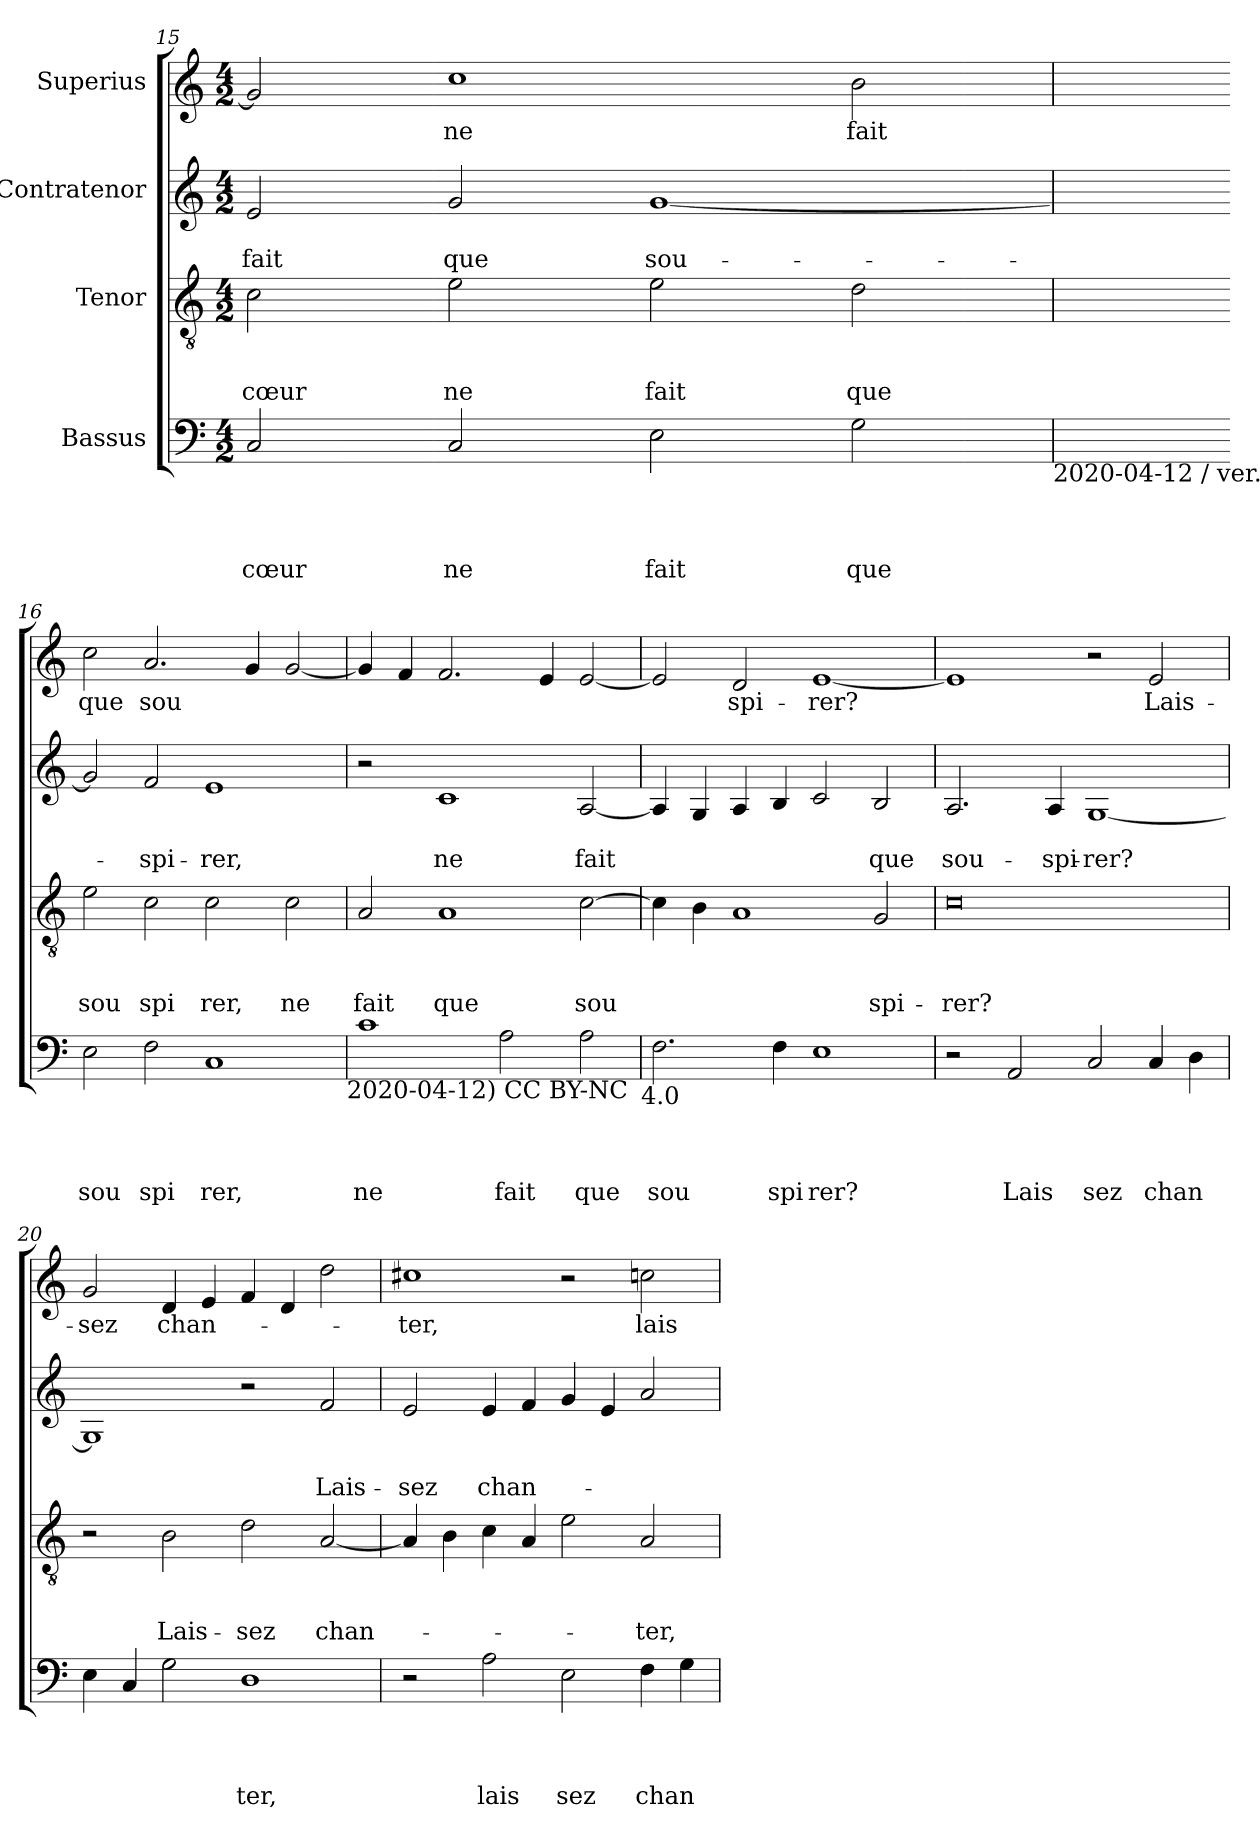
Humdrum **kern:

**kern	**text	**text	**text	**text	**kern	**text	**text	**text	**kern	**text	**text	**kern	**text
*part4	*part4	*part4	*part4	*part4	*part3	*part3	*part3	*part3	*part2	*part2	*part2	*part1	*part1
*staff4	*staff4	*staff4	*staff4	*staff4	*staff3	*staff3	*staff3	*staff3	*staff2	*staff2	*staff2	*staff1	*staff1
*I"Bassus	*	*	*	*	*I"Tenor	*	*	*	*I"Contratenor	*	*	*I"Superius	*
*clefF4	*	*	*	*	*clefGv2	*	*	*	*clefG2	*	*	*clefG2	*
*k[]	*	*	*	*	*k[]	*	*	*	*k[]	*	*	*k[]	*
*C:	*	*	*	*	*C:	*	*	*	*C:	*	*	*C:	*
*M4/2	*	*	*	*	*M4/2	*	*	*	*M4/2	*	*	*M4/2	*
=15	=15	=15	=15	=15	=15	=15	=15	=15	=15	=15	=15	=15	=15
!	!	!	!	!LO:LY:b	!	!	!	!LO:LY:b	!	!	!LO:LY:b	!	!
2C/	.	.	.	cœur	2c\	.	.	cœur	2e/	.	fait	2g/]	.
!	!	!	!	!LO:LY:b	!	!	!	!LO:LY:b	!	!	!LO:LY:b	!	!LO:LY:b
2C/	.	.	.	ne	2e\	.	.	ne	2g/	.	que	1cc	ne
!	!	!	!	!LO:LY:b	!	!	!	!LO:LY:b	!	!	!LO:LY:b	!	!
2E\	.	.	.	fait	2e\	.	.	fait	[<1g	.	sou-	.	.
!	!	!	!	!LO:LY:b	!	!	!	!LO:LY:b	!	!	!	!	!LO:LY:b
2G\	.	.	.	que	2d\	.	.	que	.	.	.	2b\	fait
!LO:TX:b:t=2020-04-12 / ver.	!	!	!	!	!	!	!	!	!	!	!	!	!
=16	=16	=16	=16	=16	=16	=16	=16	=16	=16	=16	=16	=16	=16
!	!	!	!	!LO:LY:b	!	!	!	!LO:LY:b	!	!	!	!	!LO:LY:b
2E\	.	.	.	sou	2e\	.	.	sou	2g/]	.	.	2cc\	que
!	!	!	!	!LO:LY:b	!	!	!	!LO:LY:b	!	!	!LO:LY:b	!	!LO:LY:b
2F\	.	.	.	spi	2c\	.	.	spi	2f/	.	-spi-	2.a/	sou
!	!	!	!	!LO:LY:b	!	!	!	!LO:LY:b	!	!	!LO:LY:b	!	!
1C	.	.	.	rer,	2c\	.	.	rer,	1e	.	-rer,	.	.
.	.	.	.	.	.	.	.	.	.	.	.	4g/	.
!	!	!	!	!	!	!	!	!LO:LY:b	!	!	!	!	!
.	.	.	.	.	2c\	.	.	ne	.	.	.	[<2g/	.
!LO:TX:b:t=2020-04-12) CC BY-NC	!	!	!	!	!	!	!	!	!	!	!	!	!
=17	=17	=17	=17	=17	=17	=17	=17	=17	=17	=17	=17	=17	=17
!	!	!	!	!LO:LY:b	!	!	!	!LO:LY:b	!	!	!	!	!
1c	.	.	.	ne	2A/	.	.	fait	2r	.	.	4g/]	.
.	.	.	.	.	.	.	.	.	.	.	.	4f/	.
!	!	!	!	!	!	!	!	!LO:LY:b	!	!	!LO:LY:b	!	!
.	.	.	.	.	1A	.	.	que	1c	.	ne	2.f/	.
!	!	!	!	!LO:LY:b	!	!	!	!	!	!	!	!	!
2A\	.	.	.	fait	.	.	.	.	.	.	.	.	.
.	.	.	.	.	.	.	.	.	.	.	.	4e/	.
!	!	!	!	!LO:LY:b	!	!	!	!LO:LY:b	!	!	!LO:LY:b	!	!
2A\	.	.	.	que	[>2c\	.	.	sou	[>2A/	.	fait	[>2e/	.
!LO:TX:b:t=4.0	!	!	!	!	!	!	!	!	!	!	!	!	!
!!LO:PB:g=z
=18	=18	=18	=18	=18	=18	=18	=18	=18	=18	=18	=18	=18	=18
!	!	!	!	!LO:LY:b	!	!	!	!	!	!	!	!	!
2.F\	.	.	.	sou	4c\]	.	.	.	4A/]	.	.	2e/]	.
.	.	.	.	.	4B\	.	.	.	4G/	.	.	.	.
!	!	!	!	!	!	!	!	!	!	!	!	!	!LO:LY:b
.	.	.	.	.	1A	.	.	.	4A/	.	.	2d/	spi-
!	!	!	!	!LO:LY:b	!	!	!	!	!	!	!	!	!
4F\	.	.	.	spi	.	.	.	.	4B/	.	.	.	.
!	!	!	!	!LO:LY:b	!	!	!	!	!	!	!	!	!LO:LY:b
1E	.	.	.	rer?	.	.	.	.	2c/	.	.	[<1e	-rer?
!	!	!	!	!	!	!	!	!LO:LY:b	!	!	!LO:LY:b	!	!
.	.	.	.	.	2G/	.	.	spi-	2B/	.	que	.	.
=19	=19	=19	=19	=19	=19	=19	=19	=19	=19	=19	=19	=19	=19
!	!	!	!	!	!	!	!	!LO:LY:b	!	!	!LO:LY:b	!	!
2r	.	.	.	.	0c	.	.	-rer?	2.A/	.	sou-	1e]	.
!	!	!	!	!LO:LY:b	!	!	!	!	!	!	!	!	!
2AA/	.	.	.	Lais	.	.	.	.	.	.	.	.	.
!	!	!	!	!	!	!	!	!	!	!	!LO:LY:b	!	!
.	.	.	.	.	.	.	.	.	4A/	.	-spi-	.	.
!	!	!	!	!LO:LY:b	!	!	!	!	!	!	!LO:LY:b	!	!
2C/	.	.	.	sez	.	.	.	.	[<1G	.	-rer?	2r	.
!	!	!	!	!LO:LY:b	!	!	!	!	!	!	!	!	!LO:LY:b
4C/	.	.	.	chan	.	.	.	.	.	.	.	2e/	Lais-
4D\	.	.	.	.	.	.	.	.	.	.	.	.	.
=20	=20	=20	=20	=20	=20	=20	=20	=20	=20	=20	=20	=20	=20
!	!	!	!	!	!	!	!	!	!	!	!	!	!LO:LY:b
4E\	.	.	.	.	2r	.	.	.	1G]	.	.	2g/	-sez
4C/	.	.	.	.	.	.	.	.	.	.	.	.	.
!	!	!	!	!	!	!	!	!LO:LY:b	!	!	!	!	!LO:LY:b
2G\	.	.	.	.	2B\	.	.	Lais-	.	.	.	4d/	chan-
.	.	.	.	.	.	.	.	.	.	.	.	4e/	.
!	!	!	!	!LO:LY:b	!	!	!	!LO:LY:b	!	!	!	!	!
1D	.	.	.	ter,	2d\	.	.	-sez	2r	.	.	4f/	.
.	.	.	.	.	.	.	.	.	.	.	.	4d/	.
!	!	!	!	!	!	!	!	!LO:LY:b	!	!	!LO:LY:b	!	!
.	.	.	.	.	[<2A/	.	.	chan-	2f/	.	Lais-	2dd\	.
=21	=21	=21	=21	=21	=21	=21	=21	=21	=21	=21	=21	=21	=21
!	!	!	!	!	!	!	!	!	!	!	!LO:LY:b	!	!LO:LY:b
2r	.	.	.	.	4A/]	.	.	.	2e/	.	-sez	1cc#X	-ter,
.	.	.	.	.	4B\	.	.	.	.	.	.	.	.
!	!	!	!	!LO:LY:b	!	!	!	!	!	!	!LO:LY:b	!	!
2A\	.	.	.	lais	4c\	.	.	.	4e/	.	chan-	.	.
.	.	.	.	.	4A/	.	.	.	4f/	.	.	.	.
!	!	!	!	!LO:LY:b	!	!	!	!	!	!	!	!	!
2E\	.	.	.	sez	2e\	.	.	.	4g/	.	.	2r	.
.	.	.	.	.	.	.	.	.	4e/	.	.	.	.
!	!	!	!	!LO:LY:b	!	!	!	!LO:LY:b	!	!	!	!	!LO:LY:b
4F\	.	.	.	chan	2A/	.	.	-ter,	2a/	.	.	2ccn\	lais-
4G\	.	.	.	.	.	.	.	.	.	.	.	.	.
=	=	=	=	=	=	=	=	=	=	=	=	=	=
*-	*-	*-	*-	*-	*-	*-	*-	*-	*-	*-	*-	*-	*-
